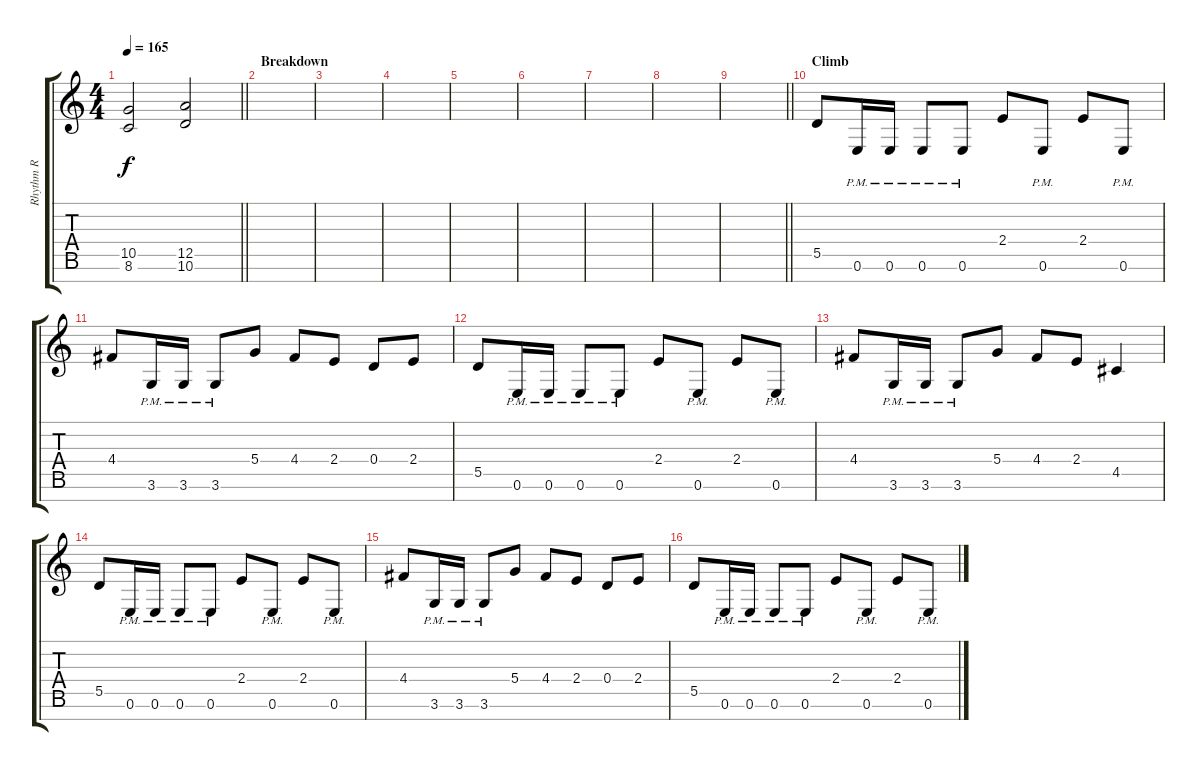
\track ("Rhythm R" "Rhythm R") {instrument distortionguitar}
\staff {score tabs}
\tuning (E4 B3 G3 D3 A2 E2 B1) {hide}
\ts (4 4)
\tempo 165
\clef g2
\barLineRight lightlight
\ks c
(10.5 8.6).2{dy f} (12.5 10.6).2 |
\section ("" "Breakdown")
|
|
|
|
|
|
|
\barLineRight lightlight
|
\section ("" "Climb")
5.5.8 0.6{pm}.16 0.6{pm}.16 0.6{pm}.8 0.6{pm}.8 2.4.8 0.6{pm}.8 2.4.8 0.6{pm}.8 |
4.4.8 3.6{pm}.16 3.6{pm}.16 3.6{pm}.8 5.4.8 4.4.8 2.4.8 0.4.8 2.4.8 |
5.5.8 0.6{pm}.16 0.6{pm}.16 0.6{pm}.8 0.6{pm}.8 2.4.8 0.6{pm}.8 2.4.8 0.6{pm}.8 |
4.4.8 3.6{pm}.16 3.6{pm}.16 3.6{pm}.8 5.4.8 4.4.8 2.4.8 4.5.4 |
5.5.8 0.6{pm}.16 0.6{pm}.16 0.6{pm}.8 0.6{pm}.8 2.4.8 0.6{pm}.8 2.4.8 0.6{pm}.8 |
4.4.8 3.6{pm}.16 3.6{pm}.16 3.6{pm}.8 5.4.8 4.4.8 2.4.8 0.4.8 2.4.8 |
5.5.8 0.6{pm}.16 0.6{pm}.16 0.6{pm}.8 0.6{pm}.8 2.4.8 0.6{pm}.8 2.4.8 0.6{pm}.8
